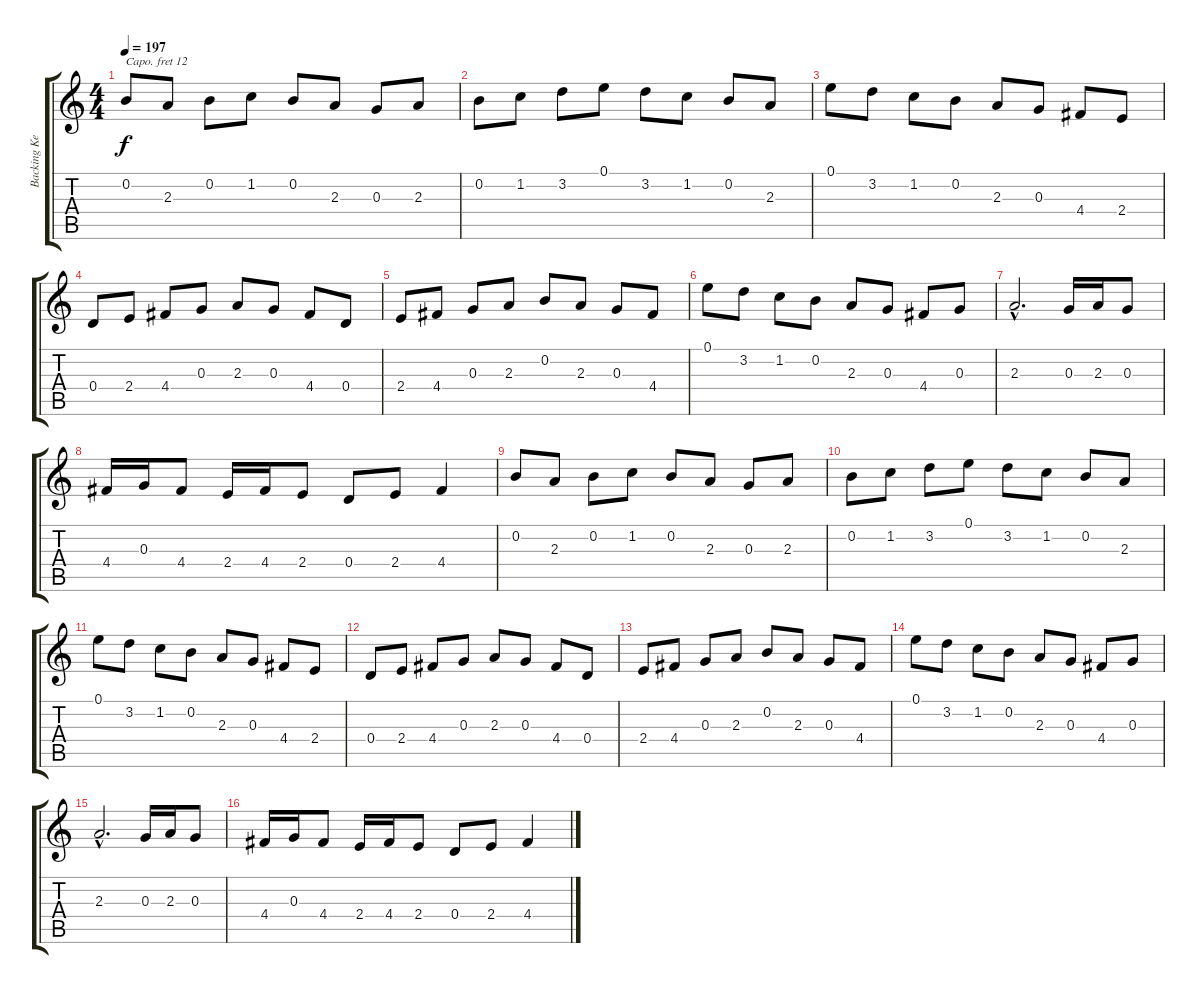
\track ("Backing Keyboards" "Backing Ke") {instrument lead2sawtooth}
\staff {score tabs}
\capo 12
\tuning (E4 B3 G3 D3 A2 E2) {hide}
\ts (4 4)
\tempo 197
\clef g2
\ks c
0.2.8{dy f instrument lead2sawtooth} 2.3.8 0.2.8 1.2.8 0.2.8 2.3.8 0.3.8 2.3.8 |
0.2.8 1.2.8 3.2.8 0.1.8 3.2.8 1.2.8 0.2.8 2.3.8 |
0.1.8 3.2.8 1.2.8 0.2.8 2.3.8 0.3.8 4.4.8 2.4.8 |
0.4.8 2.4.8 4.4.8 0.3.8 2.3.8 0.3.8 4.4.8 0.4.8 |
2.4.8 4.4.8 0.3.8 2.3.8 0.2.8 2.3.8 0.3.8 4.4.8 |
0.1.8 3.2.8 1.2.8 0.2.8 2.3.8 0.3.8 4.4.8 0.3.8 |
2.3{hac}.2{d} 0.3.16 2.3.16 0.3.8 |
4.4.16 0.3.16 4.4.8 2.4.16 4.4.16 2.4.8 0.4.8 2.4.8 4.4.4 |
0.2.8 2.3.8 0.2.8 1.2.8 0.2.8 2.3.8 0.3.8 2.3.8 |
0.2.8 1.2.8 3.2.8 0.1.8 3.2.8 1.2.8 0.2.8 2.3.8 |
0.1.8 3.2.8 1.2.8 0.2.8 2.3.8 0.3.8 4.4.8 2.4.8 |
0.4.8 2.4.8 4.4.8 0.3.8 2.3.8 0.3.8 4.4.8 0.4.8 |
2.4.8 4.4.8 0.3.8 2.3.8 0.2.8 2.3.8 0.3.8 4.4.8 |
0.1.8 3.2.8 1.2.8 0.2.8 2.3.8 0.3.8 4.4.8 0.3.8 |
2.3{hac}.2{d} 0.3.16 2.3.16 0.3.8 |
4.4.16 0.3.16 4.4.8 2.4.16 4.4.16 2.4.8 0.4.8 2.4.8 4.4.4
